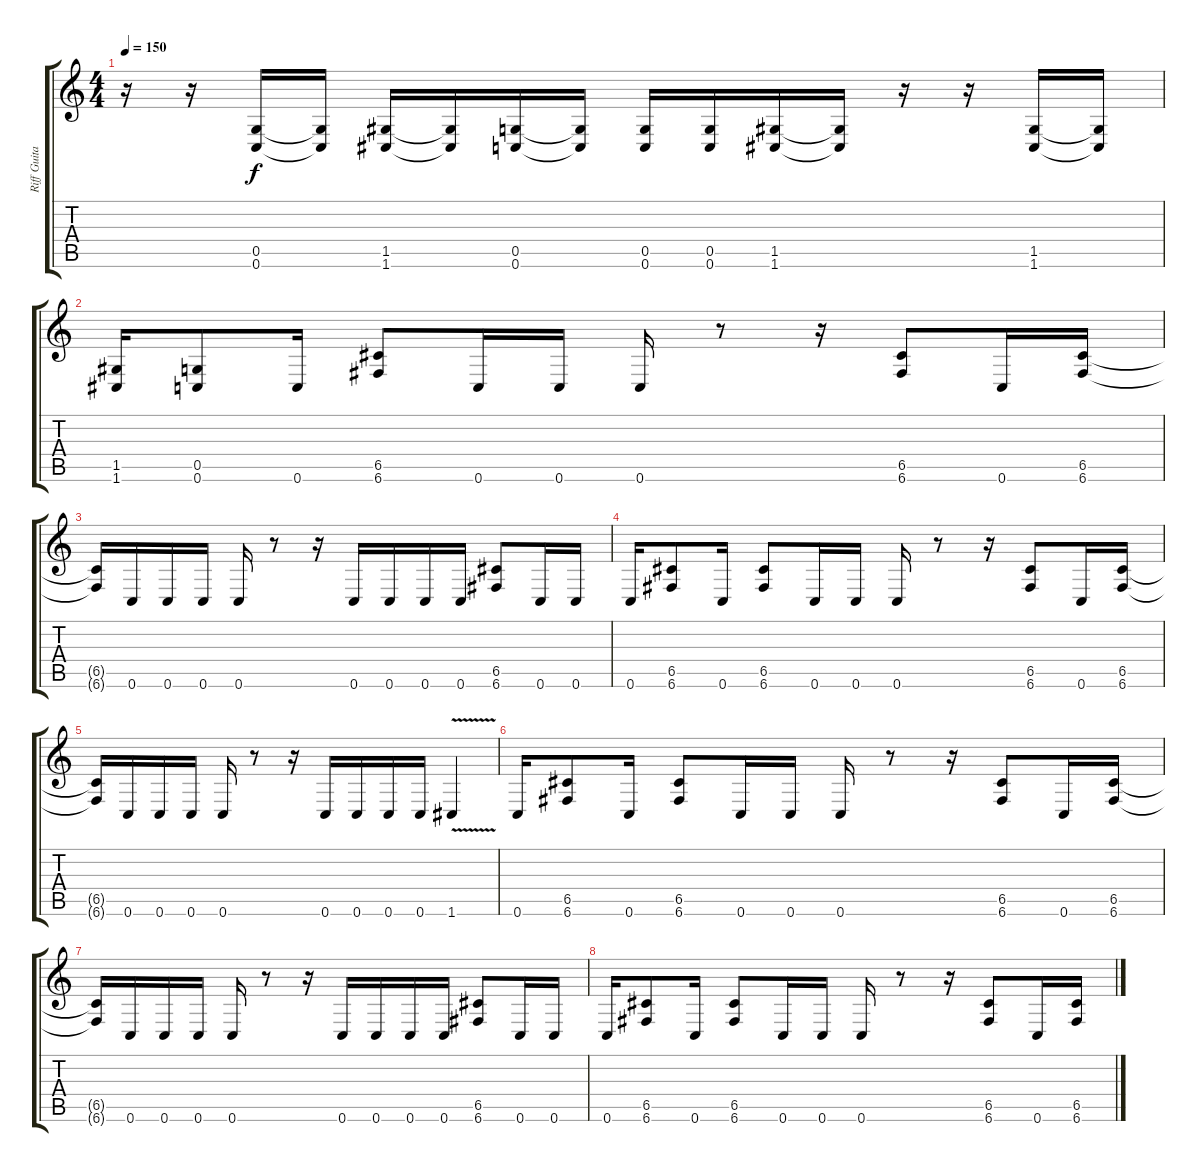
\track ("Riff Guitar" "Riff Guita") {instrument overdrivenguitar}
\staff {score tabs}
\tuning (D4 A3 F3 C3 G2 C2) {hide}
\ts (4 4)
\tempo 150
\clef g2
\ks c
r.16{dy f} r.16 (0.5 0.6).16 (0.5{t} 0.6{t}).16 (1.5 1.6).16 (1.5{t} 1.6{t}).16 (0.5 0.6).16 (0.5{t} 0.6{t}).16 (0.5 0.6).16 (0.5 0.6).16 (1.5 1.6).16 (1.5{t} 1.6{t}).16 r.16 r.16 (1.5 1.6).16 (1.5{t} 1.6{t}).16 |
(1.5 1.6).16 (0.5 0.6).8 0.6.16 (6.5 6.6).8 0.6.16 0.6.16 0.6.16 r.8 r.16 (6.5 6.6).8 0.6.16 (6.5 6.6).16 |
(6.5{t} 6.6{t}).16 0.6.16 0.6.16 0.6.16 0.6.16 r.8 r.16 0.6.16 0.6.16 0.6.16 0.6.16 (6.5 6.6).8 0.6.16 0.6.16 |
0.6.16 (6.5 6.6).8 0.6.16 (6.5 6.6).8 0.6.16 0.6.16 0.6.16 r.8 r.16 (6.5 6.6).8 0.6.16 (6.5 6.6).16 |
(6.5{t} 6.6{t}).16 0.6.16 0.6.16 0.6.16 0.6.16 r.8 r.16 0.6.16 0.6.16 0.6.16 0.6.16 1.6{v}.4 |
0.6.16 (6.5 6.6).8 0.6.16 (6.5 6.6).8 0.6.16 0.6.16 0.6.16 r.8 r.16 (6.5 6.6).8 0.6.16 (6.5 6.6).16 |
(6.5{t} 6.6{t}).16 0.6.16 0.6.16 0.6.16 0.6.16 r.8 r.16 0.6.16 0.6.16 0.6.16 0.6.16 (6.5 6.6).8 0.6.16 0.6.16 |
0.6.16 (6.5 6.6).8 0.6.16 (6.5 6.6).8 0.6.16 0.6.16 0.6.16 r.8 r.16 (6.5 6.6).8 0.6.16 (6.5 6.6).16
